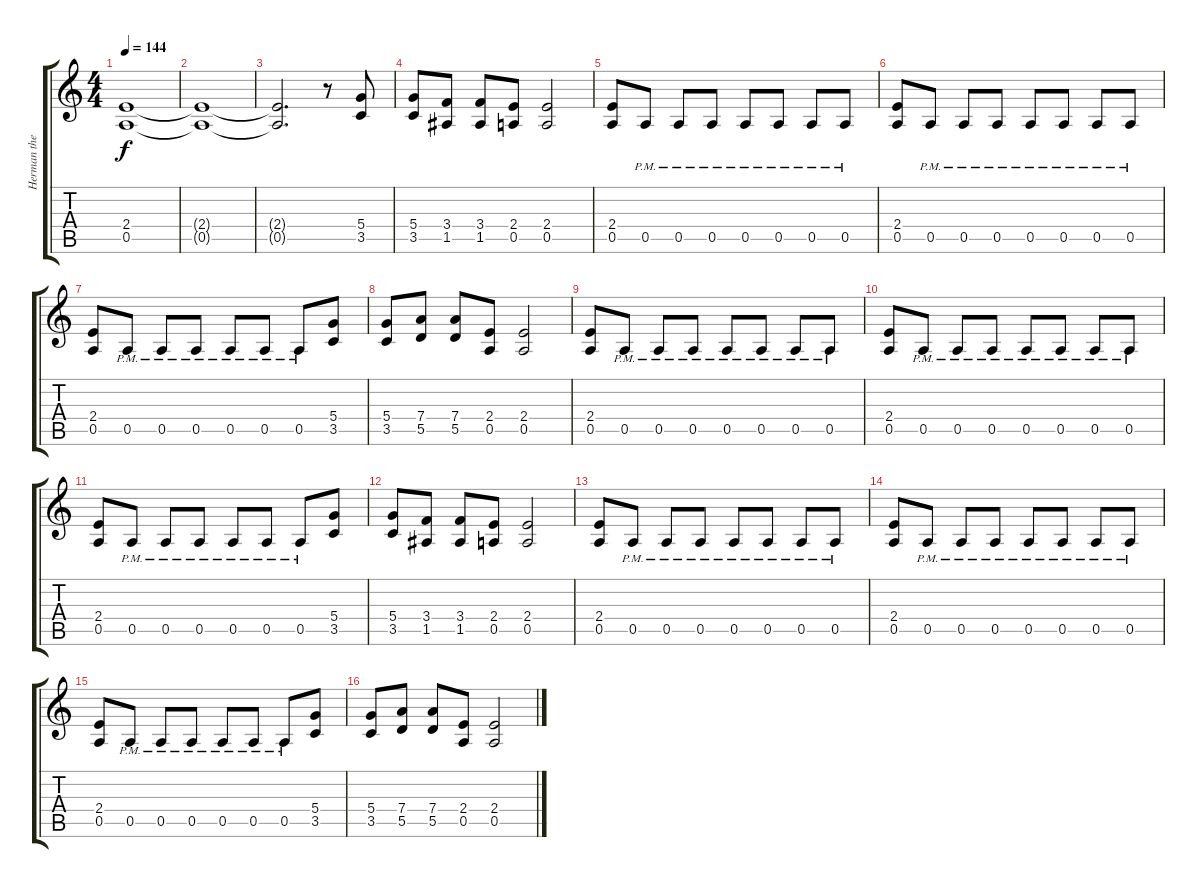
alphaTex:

\track ("Herman the German" "Herman the") {instrument distortionguitar}
\staff {score tabs}
\tuning (E4 B3 G3 D3 A2 E2) {hide}
\ts (4 4)
\tempo 144
\clef g2
\ks c
(2.4 0.5).1{dy f} |
(2.4{t} 0.5{t}).1 |
(2.4{t} 0.5{t}).2{d} r.8 (5.4 3.5).8 |
(5.4 3.5).8 (3.4 1.5).8 (3.4 1.5).8 (2.4 0.5).8 (2.4 0.5).2 |
(2.4 0.5).8 0.5{pm}.8 0.5{pm}.8 0.5{pm}.8 0.5{pm}.8 0.5{pm}.8 0.5{pm}.8 0.5{pm}.8 |
(2.4 0.5).8 0.5{pm}.8 0.5{pm}.8 0.5{pm}.8 0.5{pm}.8 0.5{pm}.8 0.5{pm}.8 0.5{pm}.8 |
(2.4 0.5).8 0.5{pm}.8 0.5{pm}.8 0.5{pm}.8 0.5{pm}.8 0.5{pm}.8 0.5{pm}.8 (5.4 3.5).8 |
(5.4 3.5).8 (7.4 5.5).8 (7.4 5.5).8 (2.4 0.5).8 (2.4 0.5).2 |
(2.4 0.5).8 0.5{pm}.8 0.5{pm}.8 0.5{pm}.8 0.5{pm}.8 0.5{pm}.8 0.5{pm}.8 0.5{pm}.8 |
(2.4 0.5).8 0.5{pm}.8 0.5{pm}.8 0.5{pm}.8 0.5{pm}.8 0.5{pm}.8 0.5{pm}.8 0.5{pm}.8 |
(2.4 0.5).8 0.5{pm}.8 0.5{pm}.8 0.5{pm}.8 0.5{pm}.8 0.5{pm}.8 0.5{pm}.8 (5.4 3.5).8 |
(5.4 3.5).8 (3.4 1.5).8 (3.4 1.5).8 (2.4 0.5).8 (2.4 0.5).2 |
(2.4 0.5).8 0.5{pm}.8 0.5{pm}.8 0.5{pm}.8 0.5{pm}.8 0.5{pm}.8 0.5{pm}.8 0.5{pm}.8 |
(2.4 0.5).8 0.5{pm}.8 0.5{pm}.8 0.5{pm}.8 0.5{pm}.8 0.5{pm}.8 0.5{pm}.8 0.5{pm}.8 |
(2.4 0.5).8 0.5{pm}.8 0.5{pm}.8 0.5{pm}.8 0.5{pm}.8 0.5{pm}.8 0.5{pm}.8 (5.4 3.5).8 |
(5.4 3.5).8 (7.4 5.5).8 (7.4 5.5).8 (2.4 0.5).8 (2.4 0.5).2
